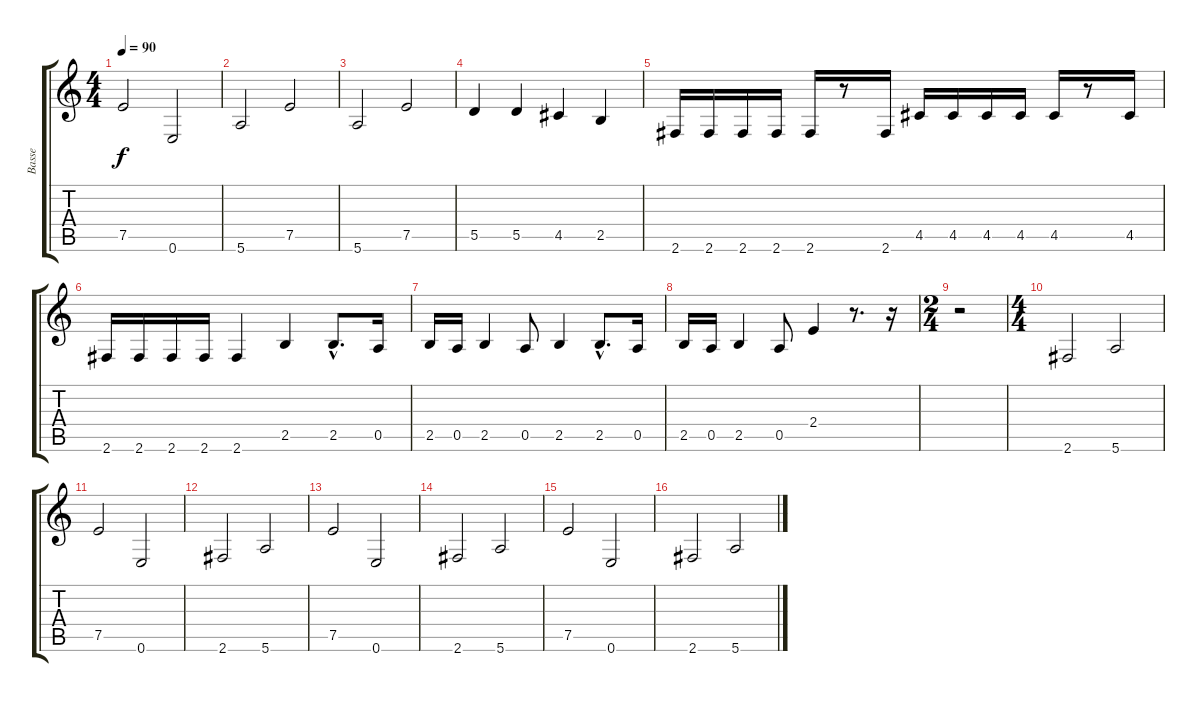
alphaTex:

\track ("Basse" "Basse") {instrument electricbassfinger}
\staff {score tabs}
\tuning (E4 B3 G3 D3 A2 E2) {hide}
\ts (4 4)
\tempo 90
\clef g2
\ks c
7.5.2{dy f} 0.6.2 |
5.6.2 7.5.2 |
5.6.2 7.5.2 |
5.5.4 5.5.4 4.5.4 2.5.4 |
2.6.16 2.6.16 2.6.16 2.6.16 2.6.16 r.8 2.6.16 4.5.16 4.5.16 4.5.16 4.5.16 4.5.16 r.8 4.5.16 |
2.6.16 2.6.16 2.6.16 2.6.16 2.6.4 2.5.4 2.5{hac}.8{d} 0.5.16 |
2.5.16 0.5.16 2.5.4 0.5.8 2.5.4 2.5{hac}.8{d} 0.5.16 |
2.5.16 0.5.16 2.5.4 0.5.8 2.4.4 r.8{d} r.16 |
\ts (2 4)
r.2 |
\ts (4 4)
2.6.2 5.6.2 |
7.5.2 0.6.2 |
2.6.2 5.6.2 |
7.5.2 0.6.2 |
2.6.2 5.6.2 |
7.5.2 0.6.2 |
2.6.2 5.6.2
